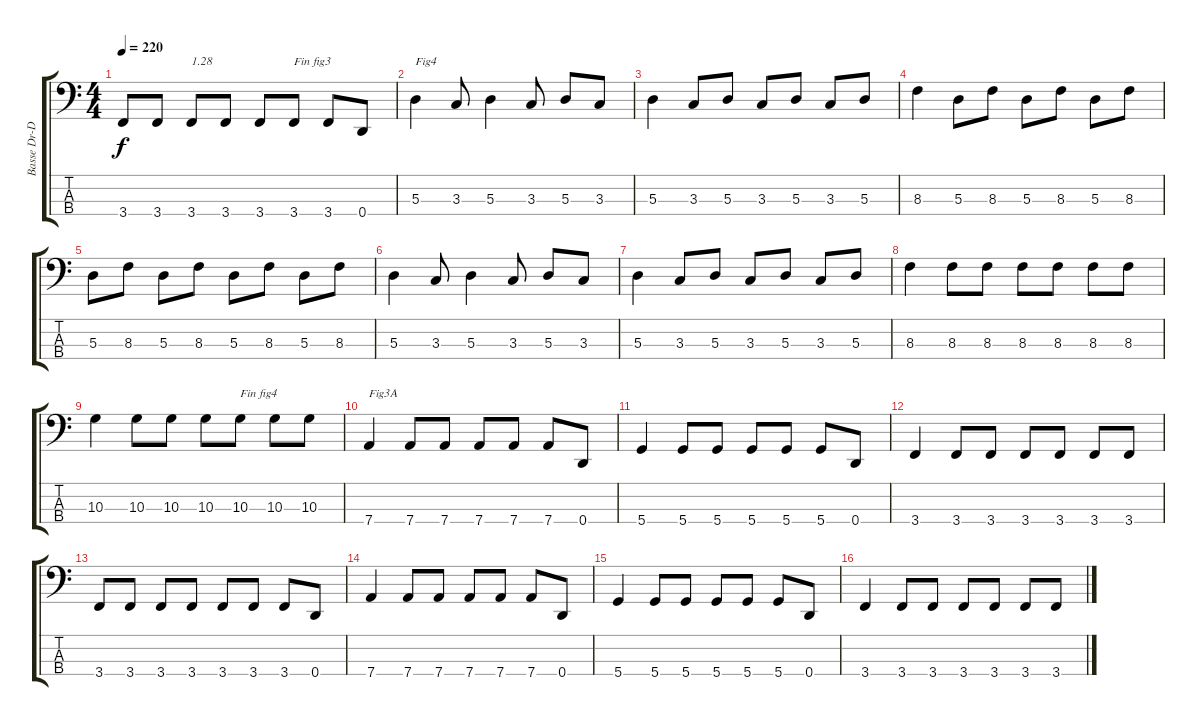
\track ("Basse Dr-D" "Basse Dr-D") {instrument electricbassfinger}
\staff {score tabs}
\tuning (G2 D2 A1 D1) {hide}
\ts (4 4)
\tempo 220
\clef f4
\ks c
3.4.8{dy f} 3.4.8 3.4.8{txt "1.28"} 3.4.8 3.4.8 3.4.8{txt "Fin fig3"} 3.4.8 0.4.8 |
5.3.4{txt "Fig4"} 3.3.8 5.3.4 3.3.8 5.3.8 3.3.8 |
5.3.4 3.3.8 5.3.8 3.3.8 5.3.8 3.3.8 5.3.8 |
8.3.4 5.3.8 8.3.8 5.3.8 8.3.8 5.3.8 8.3.8 |
5.3.8 8.3.8 5.3.8 8.3.8 5.3.8 8.3.8 5.3.8 8.3.8 |
5.3.4 3.3.8 5.3.4 3.3.8 5.3.8 3.3.8 |
5.3.4 3.3.8 5.3.8 3.3.8 5.3.8 3.3.8 5.3.8 |
8.3.4 8.3.8 8.3.8 8.3.8 8.3.8 8.3.8 8.3.8 |
10.3.4 10.3.8 10.3.8 10.3.8 10.3.8{txt "Fin fig4"} 10.3.8 10.3.8 |
7.4.4{txt "Fig3A"} 7.4.8 7.4.8 7.4.8 7.4.8 7.4.8 0.4.8 |
5.4.4 5.4.8 5.4.8 5.4.8 5.4.8 5.4.8 0.4.8 |
3.4.4 3.4.8 3.4.8 3.4.8 3.4.8 3.4.8 3.4.8 |
3.4.8 3.4.8 3.4.8 3.4.8 3.4.8 3.4.8 3.4.8 0.4.8 |
7.4.4 7.4.8 7.4.8 7.4.8 7.4.8 7.4.8 0.4.8 |
5.4.4 5.4.8 5.4.8 5.4.8 5.4.8 5.4.8 0.4.8 |
3.4.4 3.4.8 3.4.8 3.4.8 3.4.8 3.4.8 3.4.8
